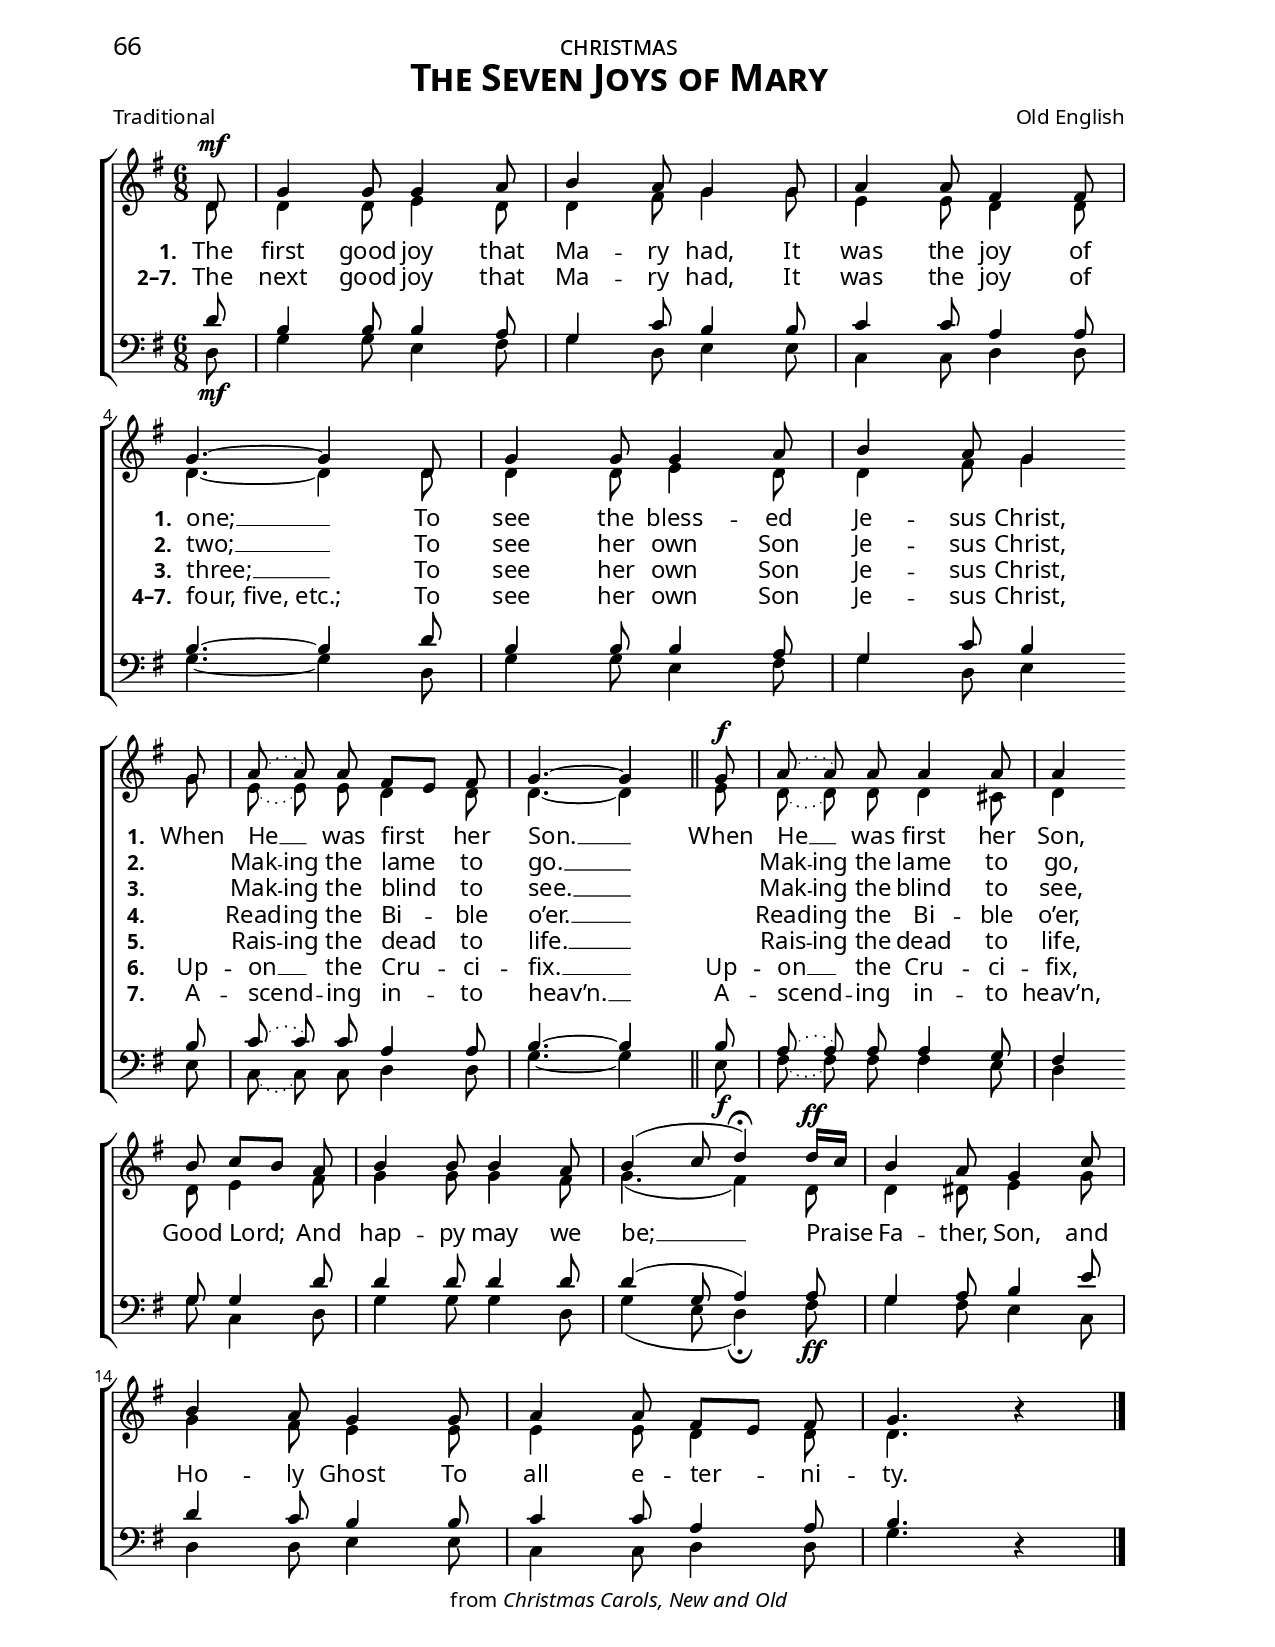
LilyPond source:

\version "2.14.2"
\include "util.ly"
\header {
  title = \markup{\override #'(font-name . "Garamond Premier Pro Semibold"){ \abs-fontsize #18 \smallCapsOldStyle"The Seven Joys of Mary"}}
  poet = \markup\oldStyleNum"Traditional"
  %composer = \markup { \center-column { "Old English" \oldStyleNum"Arranged by Sir John Stainer (1840–1901)"}}
  composer = \markup\oldStyleNum"Old English"
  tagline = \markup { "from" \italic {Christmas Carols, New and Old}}
}
\paper {
  paper-height = 11\in
  paper-width = 8.5\in
  indent = 0\in
  %system-system-spacing = #'((basic-distance . 10) (padding . 0))
  system-system-spacing =
    #'((basic-distance . 0)
       (minimum-distance . 0)
       (padding . -20)
       (stretchability . 100))
  ragged-last-bottom = ##f
  ragged-bottom = ##f
  two-sided = ##t
  inner-margin = 1\in
  outer-margin = 0.75\in
  top-margin = 0.26\in
  bottom-margin = 0.25\in
  first-page-number = #066
  print-first-page-number = ##t
  headerLine = \markup{\override #'(font-name . "Garamond Premier Pro") \smallCapsOldStyle"christmas"}
  oddHeaderMarkup = \markup\fill-line{
     \override #'(font-name . "Garamond Premier Pro")\abs-fontsize #12.5
     \combine 
        \fill-line{"" \on-the-fly #print-page-number-check-first
        \oldStylePageNum""
        }
        \fill-line{\headerLine}
  }
  evenHeaderMarkup = \markup {
     \override #'(font-name . "Garamond Premier Pro")\abs-fontsize #12.5
     \combine
        \on-the-fly #print-page-number-check-first
        \oldStylePageNum""
        \fill-line{\headerLine}
  }
}
#(set-global-staff-size 18) \paper{ #(define fonts (make-pango-font-tree "Garamond Premier Pro" "Garamond Premier Pro" "Garamond Premier Pro" (/ 18 20))) }
global = {
  \key g \major
  \time 6/8
  \autoBeamOff
  \override DynamicLineSpanner #'staff-padding = #0.0
  \override DynamicLineSpanner #'Y-extent = #'(0 . 0)
}

sopMusic = \relative c' {
  \partial 8 d8^\mf |
  g4 g8 g4 a8 |
  b4 a8 g4 g8 |
  a4 a8 fis4 fis8 | \break
  
  g4.~ g4 d8 |
  g4 g8 g4 a8 |
  b4 a8 g4 | \bar""\break g8 |
  
  \slurDotted a8( a) a8 fis8[ e] fis |
  g4.~ g4 \bar "||"
  g8^\f |
  a8( a) a8 a4 a8 |
  a4 | \bar""\break
  
  \slurSolid
  b8 c[ b] a |
  b4 b8 b4 a8 |
  b4( c8 d4\fermata) d16[^\ff c] |
  
  b4 a8 g4 c8 |
  b4 a8 g4 g8 |
  a4 a8 fis8[ e] fis |
  \partial 8*5 g4. b4\rest \bar "|."
}
sopWords = \lyricmode {
  
}

altoMusic = \relative c' {
  d8 |
  d4 d8 e4 d8 |
  d4 fis8 g4 g8 |
  e4 e8 d4 d8 |
  
  d4.~ d4 d8 |
  d4 d8 e4 d8 |
  d4 fis8 g4 g8 |
  
  \slurDotted
  e8( e) e8 d4 d8 |
  d4.~ d4 |
  e8 |
  d8( d) d8 d4 cis8 |
  d4 |
  
  \slurSolid
  d8 e4 fis8 |
  g4 g8 g4 fis8 |
  g4.( fis4) d8 |
  
  d4 dis8 e4 g8 |
  g4 fis8 e4 e8 |
  e4 e8 d4 d8 |
  d4. s4 \bar "|."
}
altoWords = \lyricmode {
  \dropLyricsVII
  \set stanza = #"1. "
  The first good joy that Ma -- ry had, It was the joy of
  \set stanza = "1. "
  one; __
  To see the bless -- ed Je -- sus Christ,
  \set stanza = "1. "
  When He __ was first her Son. __
  When He __ was first her Son,
  
  Good Lord; And hap -- py may we be; __
  Praise Fa -- ther, Son, and Ho -- ly Ghost To all e -- ter -- ni -- ty.
}
altoWordsII = \lyricmode {
  \dropLyricsVII
  \set stanza = #"2–7. "
  The next good joy that Ma -- ry had, It was the joy of
  \set stanza = "2. "
  two; __
  To see her own Son Je -- sus Christ,
  \set stanza = "2. "
  \set ignoreMelismata = ##t
  "" Mak -- ing the lame _ to go. __ _
  "" Mak -- ing the lame to go,
}
altoWordsIII = \lyricmode {
  \dropLyricsVII
  \repeat unfold 13 { \skip 1}
  \set stanza = "3. "
  three; __ To see her own Son Je -- sus Christ,
  \set stanza = "3. "
  \set ignoreMelismata = ##t
  "" Mak -- ing the blind _ to see. __ _
  "" Mak -- ing the blind to see,
}
altoWordsIV = \lyricmode {
  \dropLyricsVII
  \repeat unfold 13 { \skip 1}
  \set stanza = "4–7. " "four, five, etc.;" To see her own Son Je -- sus Christ,
  \set stanza = "4. "
  \set ignoreMelismata = ##t
  "" Read -- ing the Bi -- _ ble o’er. __ _
  "" Read -- ing the Bi -- ble o’er,
}
altoWordsV = \lyricmode {
  \dropLyricsVII
  \repeat unfold 22 { \skip 1}
  \set stanza = "5. "
  \set ignoreMelismata = ##t
  "" Rais -- ing the dead _ to life. __ _
  "" Rais -- ing the dead to life,
}
altoWordsVI = \lyricmode {
  \dropLyricsVII
  \repeat unfold 22 { \skip 1}
  \set stanza = "6. "
  Up -- on __ the Cru -- ci -- fix. __
  Up -- on __ the Cru -- ci -- fix,
}
altoWordsVII = \lyricmode {
  \dropLyricsVII
  \repeat unfold 22 { \skip 1}
  \set stanza = "7. "
  A -- scend -- ing in -- to heav’n. __
  A -- scend -- ing in -- to heav’n,
}
tenorMusic = \relative c' {
  d8_\mf |
  b4 b8 b4 a8 |
  g4 c8 b4 b8 |
  c4 c8 a4 a8 |
  
  b4.~ b4 d8 |
  b4 b8 b4 a8 |
  g4 c8 b4 b8 |
  
  \slurDotted
  c8( c) c8 a4 a8 |
  b4.~ b4 |
  b8_\f |
  a8( a) a8 a4 g8 |
  fis4 |
  
  \slurSolid
  g8 g4 d'8 |
  d4 d8 d4 d8 |
  d4( g,8 a4) a8_\ff |
  
  g4 a8 b4 e8 |
  d4 c8 b4 b8 |
  c4 c8 a4 a8 |
  b4. s4 \bar "|."
}
tenorWords = \lyricmode {

}

bassMusic = \relative c {
  d8 |
  g4 g8 e4 fis8 |
  g4 d8 e4 e8 |
  c4 c8 d4 d8 |
  
  g4.~ g4 d8 |
  g4 g8 e4 fis8 |
  g4 d8 e4 e8 |
  
  \slurDotted
  c8( c) c8 d4 d8 |
  g4.~ g4 |
  e8 |
  fis8( fis) fis8 fis4 e8 |
  d4 |
  
  \slurSolid
  g8 c,4 d8 |
  g4 g8 g4 d8 |
  g4( e8 d4\fermata) fis8 |
  
  g4 fis8 e4 c8 |
  d4 d8 e4 e8 |
  c4 c8 d4 d8 |
  g4. d4\rest \bar "|."
}
bassWords = \lyricmode {

}

\score {
  <<
   \new ChoirStaff <<
%    \new Lyrics = sopranos \with { \override VerticalAxisGroup #'nonstaff-relatedstaff-spacing = #'((basic-distance . 1)) }
    \new Staff = women <<
      \new Voice = "sopranos" { \voiceOne << \global \sopMusic >> }
      \new Voice = "altos" { \voiceTwo << \global \altoMusic >> }
    >>
    \new Lyrics \with { alignAboveContext = #"women" \override VerticalAxisGroup #'nonstaff-relatedstaff-spacing = #'((basic-distance . 1))} \lyricsto "sopranos" \sopWords
    \new Lyrics = "altosVII"  \with { alignBelowContext = #"women" \override VerticalAxisGroup #'nonstaff-relatedstaff-spacing = #'((basic-distance . 1))} \lyricsto "sopranos" \altoWordsVII
    \new Lyrics = "altosVI"  \with { alignBelowContext = #"women" \override VerticalAxisGroup #'nonstaff-relatedstaff-spacing = #'((basic-distance . 1))} \lyricsto "sopranos" \altoWordsVI
    \new Lyrics = "altosV"  \with { alignBelowContext = #"women" \override VerticalAxisGroup #'nonstaff-relatedstaff-spacing = #'((basic-distance . 1))} \lyricsto "sopranos" \altoWordsV
    \new Lyrics = "altosIV"  \with { alignBelowContext = #"women" \override VerticalAxisGroup #'nonstaff-relatedstaff-spacing = #'((basic-distance . 1))} \lyricsto "sopranos" \altoWordsIV
    \new Lyrics = "altosIII"  \with { alignBelowContext = #"women" \override VerticalAxisGroup #'nonstaff-relatedstaff-spacing = #'((basic-distance . 1))} \lyricsto "sopranos" \altoWordsIII
    \new Lyrics = "altosII"  \with { alignBelowContext = #"women" \override VerticalAxisGroup #'nonstaff-relatedstaff-spacing = #'((basic-distance . 1))} \lyricsto "sopranos" \altoWordsII
    \new Lyrics = "altos"  \with { alignBelowContext = #"women" \override VerticalAxisGroup #'nonstaff-relatedstaff-spacing = #'((basic-distance . 1))} \lyricsto "sopranos" \altoWords
   \new Staff = men <<
      \clef bass
      \new Voice = "tenors" { \voiceOne << \global \tenorMusic >> }
      \new Voice = "basses" { \voiceTwo << \global \bassMusic >> }
    >>
    \new Lyrics \with { alignAboveContext = #"men" \override VerticalAxisGroup #'nonstaff-relatedstaff-spacing = #'((basic-distance . 1)) } \lyricsto "tenors" \tenorWords
    \new Lyrics \with { alignBelowContext = #"men" \override VerticalAxisGroup #'nonstaff-relatedstaff-spacing = #'((basic-distance . 1)) } \lyricsto "basses" \bassWords
  >>
%    \new PianoStaff << \new Staff { \new Voice { \pianoRH } } \new Staff { \clef "bass" \pianoLH } >>
  >>
  \layout {
  \context {
    \Lyrics
    \override LyricText #'font-size = #1.3
  }
    \context {
      \Score
      %\override SpacingSpanner #'base-shortest-duration = #(ly:make-moment 1 8)
      %\override SpacingSpanner #'common-shortest-duration = #(ly:make-moment 1 4)
    }
    \context {
      % Remove all empty staves
      % \Staff \RemoveEmptyStaves \override VerticalAxisGroup #'remove-first = ##t
    }
    \context {
      \Lyrics
      \override LyricText #'X-offset = #center-on-word
    }
  }
}

